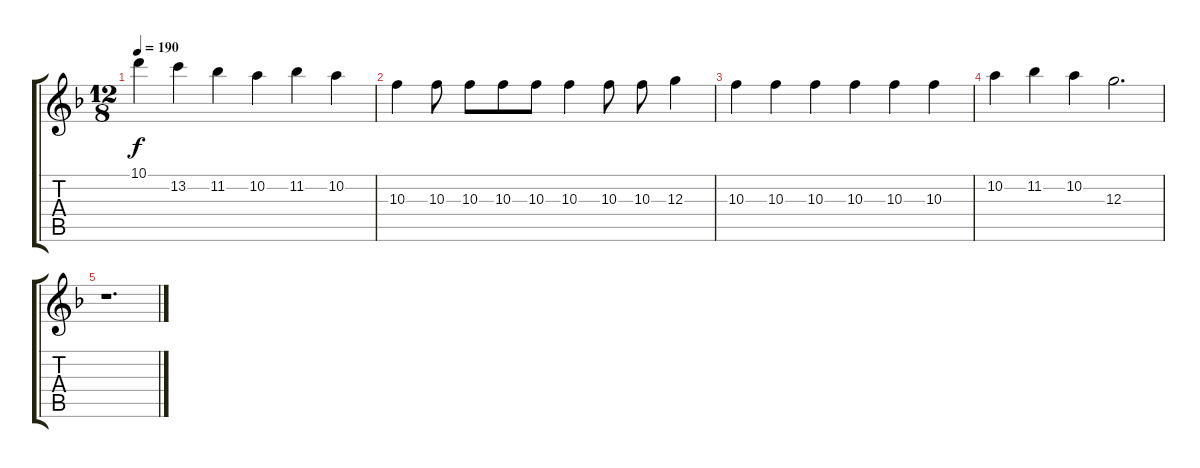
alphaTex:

\track "" {instrument electricguitarjazz}
\staff {score tabs}
\tuning (E4 B3 G3 D3 A2 E2) {hide}
\ts (12 8)
\tempo 190
\clef g2
\ks f
10.1.4{dy f} 13.2.4 11.2.4 10.2.4 11.2.4 10.2.4 |
10.3.4 10.3.8 10.3.8 10.3.8 10.3.8 10.3.4 10.3.8 10.3.8 12.3.4 |
10.3.4 10.3.4 10.3.4 10.3.4 10.3.4 10.3.4 |
10.2.4 11.2.4 10.2.4 12.3.2{d} |
r.1{d}
